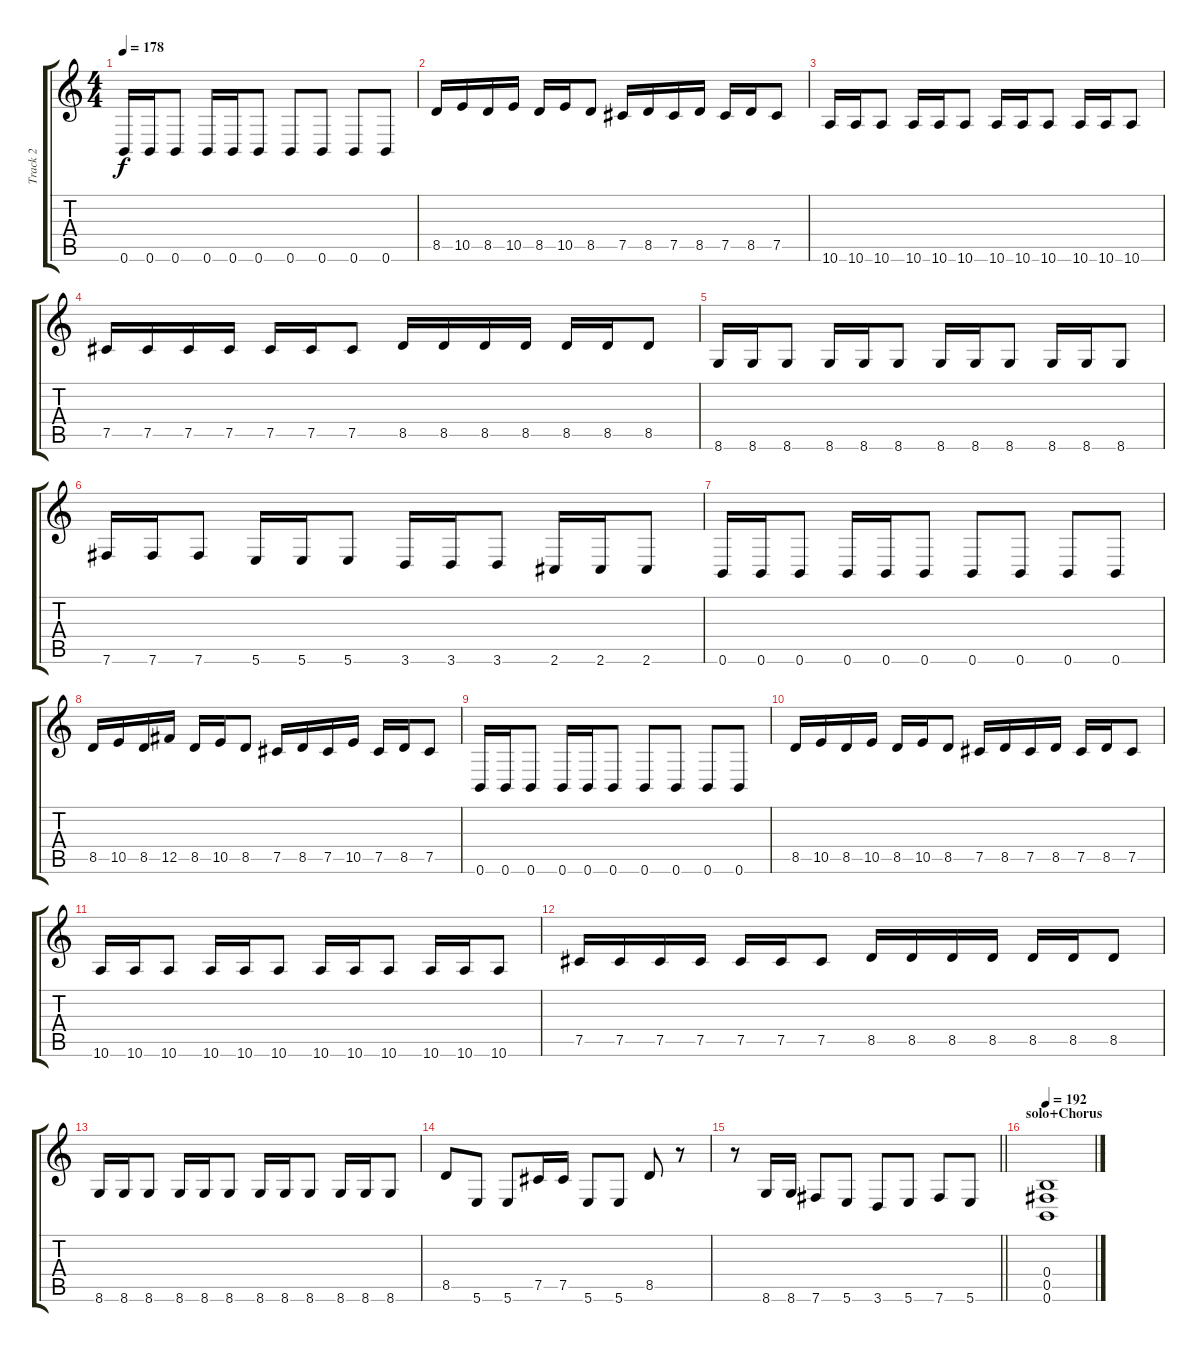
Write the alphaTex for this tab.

\track ("Track 2" "Track 2") {instrument distortionguitar}
\staff {score tabs}
\tuning (Db4 Ab3 E3 B2 Gb2 B1) {hide}
\ts (4 4)
\tempo 178
\clef g2
\ks c
0.6.16{dy f} 0.6.16 0.6.8 0.6.16 0.6.16 0.6.8 0.6.8 0.6.8 0.6.8 0.6.8 |
8.5.16 10.5.16 8.5.16 10.5.16 8.5.16 10.5.16 8.5.8 7.5.16 8.5.16 7.5.16 8.5.16 7.5.16 8.5.16 7.5.8 |
10.6.16 10.6.16 10.6.8 10.6.16 10.6.16 10.6.8 10.6.16 10.6.16 10.6.8 10.6.16 10.6.16 10.6.8 |
7.5.16 7.5.16 7.5.16 7.5.16 7.5.16 7.5.16 7.5.8 8.5.16 8.5.16 8.5.16 8.5.16 8.5.16 8.5.16 8.5.8 |
8.6.16 8.6.16 8.6.8 8.6.16 8.6.16 8.6.8 8.6.16 8.6.16 8.6.8 8.6.16 8.6.16 8.6.8 |
7.6.16 7.6.16 7.6.8 5.6.16 5.6.16 5.6.8 3.6.16 3.6.16 3.6.8 2.6.16 2.6.16 2.6.8 |
0.6.16 0.6.16 0.6.8 0.6.16 0.6.16 0.6.8 0.6.8 0.6.8 0.6.8 0.6.8 |
8.5.16 10.5.16 8.5.16 12.5.16 8.5.16 10.5.16 8.5.8 7.5.16 8.5.16 7.5.16 10.5.16 7.5.16 8.5.16 7.5.8 |
0.6.16 0.6.16 0.6.8 0.6.16 0.6.16 0.6.8 0.6.8 0.6.8 0.6.8 0.6.8 |
8.5.16 10.5.16 8.5.16 10.5.16 8.5.16 10.5.16 8.5.8 7.5.16 8.5.16 7.5.16 8.5.16 7.5.16 8.5.16 7.5.8 |
10.6.16 10.6.16 10.6.8 10.6.16 10.6.16 10.6.8 10.6.16 10.6.16 10.6.8 10.6.16 10.6.16 10.6.8 |
7.5.16 7.5.16 7.5.16 7.5.16 7.5.16 7.5.16 7.5.8 8.5.16 8.5.16 8.5.16 8.5.16 8.5.16 8.5.16 8.5.8 |
8.6.16 8.6.16 8.6.8 8.6.16 8.6.16 8.6.8 8.6.16 8.6.16 8.6.8 8.6.16 8.6.16 8.6.8 |
8.5.8 5.6.8 5.6.8 7.5.16 7.5.16 5.6.8 5.6.8 8.5.8 r.8 |
\barLineRight lightlight
r.8 8.6.16 8.6.16 7.6.8 5.6.8 3.6.8 5.6.8 7.6.8 5.6.8 |
\section ("" "solo+Chorus")
\tempo 192
(0.4 0.5 0.6).1
